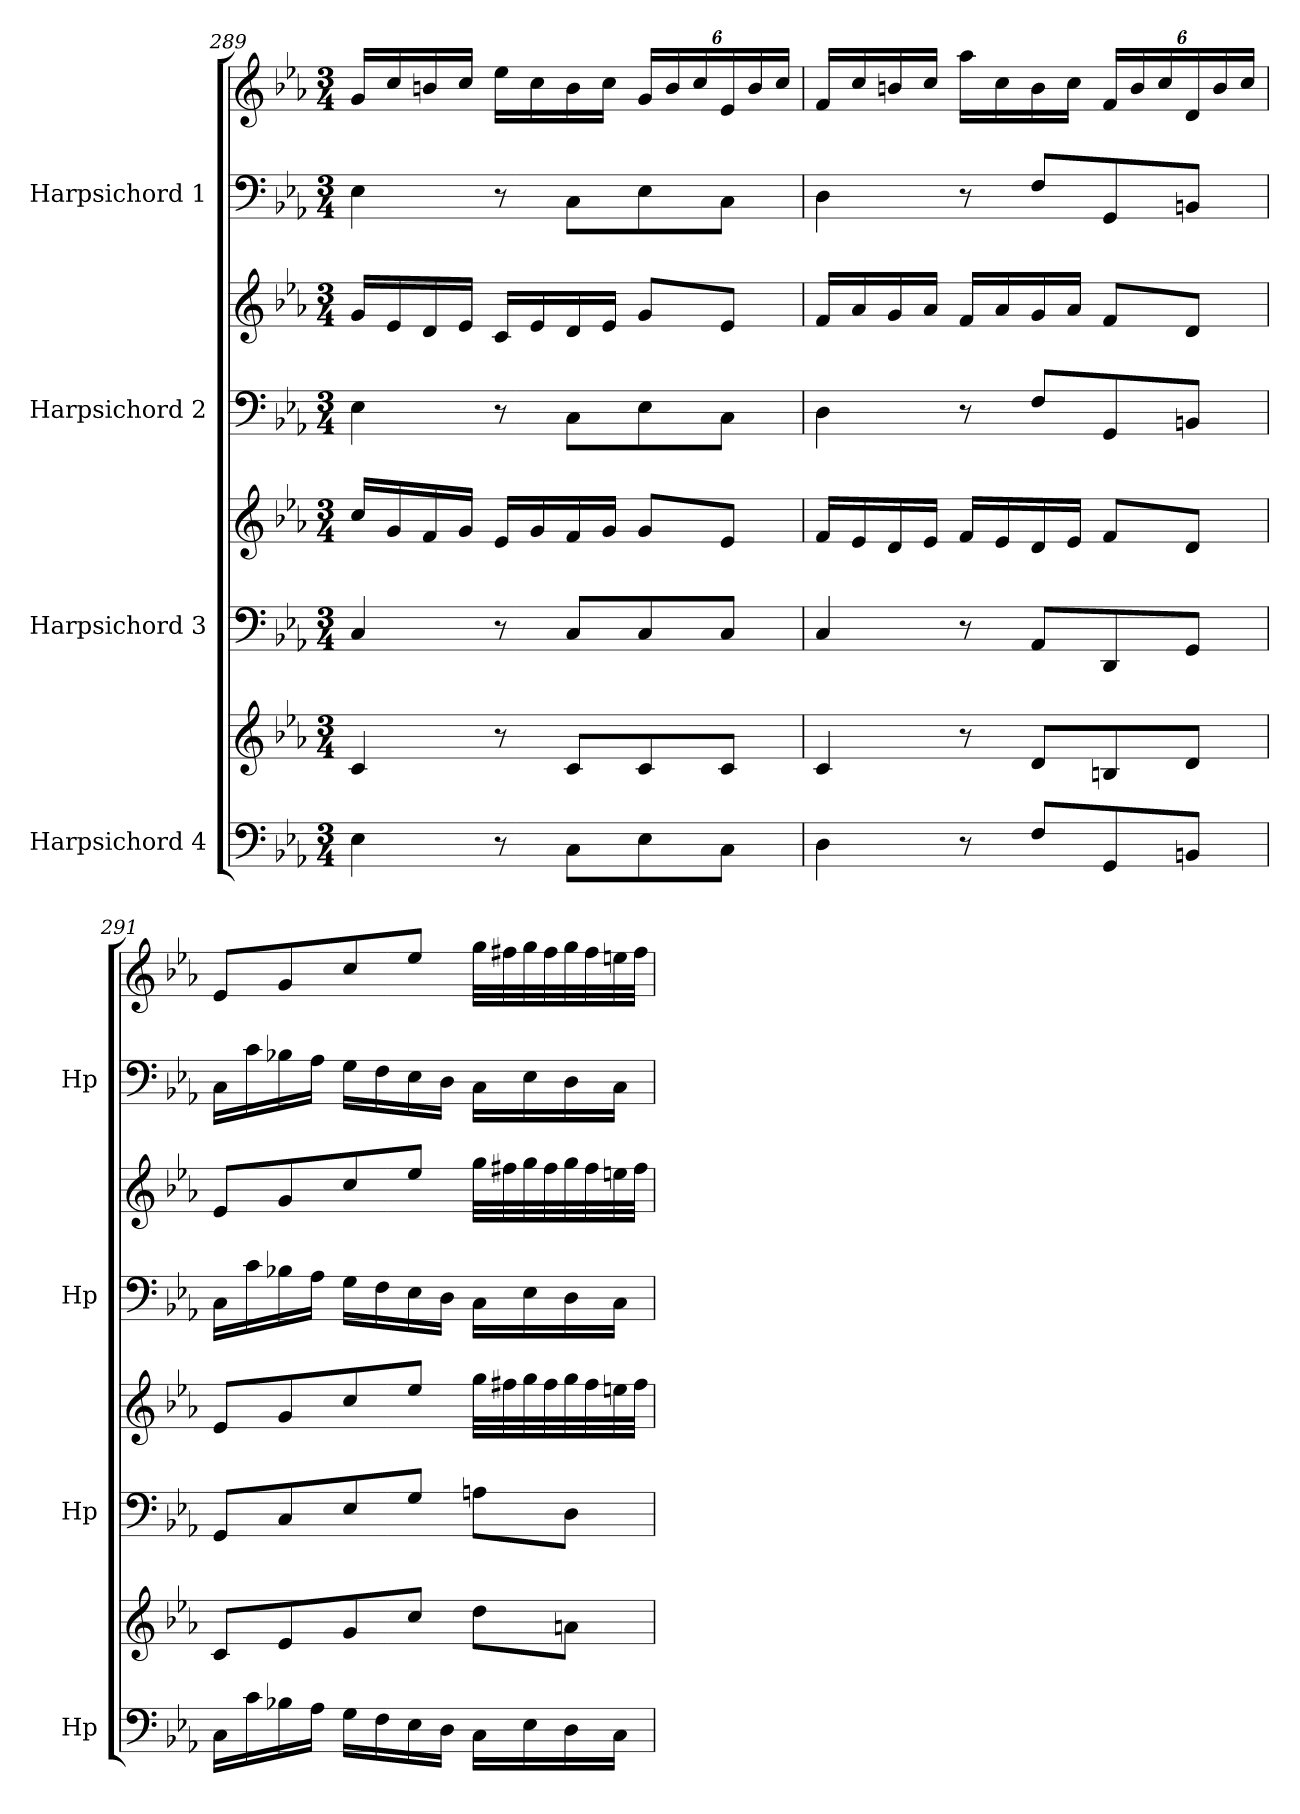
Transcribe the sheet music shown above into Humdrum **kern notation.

**kern	**kern	**kern	**kern	**kern	**kern	**kern	**kern
*part4	*part4	*part3	*part3	*part2	*part2	*part1	*part1
*staff8	*staff7	*staff6	*staff5	*staff4	*staff3	*staff2	*staff1
*I"Harpsichord 4	*	*I"Harpsichord 3	*	*I"Harpsichord 2	*	*I"Harpsichord 1	*
*I'Hp	*	*I'Hp	*	*I'Hp	*	*I'Hp	*
*clefF4	*clefG2	*clefF4	*clefG2	*clefF4	*clefG2	*clefF4	*clefG2
*k[b-e-a-]	*k[b-e-a-]	*k[b-e-a-]	*k[b-e-a-]	*k[b-e-a-]	*k[b-e-a-]	*k[b-e-a-]	*k[b-e-a-]
*M3/4	*M3/4	*M3/4	*M3/4	*M3/4	*M3/4	*M3/4	*M3/4
=289	=289	=289	=289	=289	=289	=289	=289
4E-\	4c/	4C/	16cc/LL	4E-\	16g/LL	4E-\	16g/LL
.	.	.	16g/	.	16e-/	.	16cc/
.	.	.	16f/	.	16d/	.	16bn/
.	.	.	16g/JJ	.	16e-/JJ	.	16cc/JJ
8r	8r	8r	16e-/LL	8r	16c/LL	8r	16ee-\LL
.	.	.	16g/	.	16e-/	.	16cc\
8C\L	8c/L	8C/L	16f/	8C\L	16d/	8C\L	16b\
.	.	.	16g/JJ	.	16e-/JJ	.	16cc\JJ
*	*	*	*	*	*	*	*Xbrackettup
8E-\	8c/	8C/	8g/L	8E-\	8g/L	8E-\	24g/LL
.	.	.	.	.	.	.	24b/
.	.	.	.	.	.	.	24cc/
8C\J	8c/J	8C/J	8e-/J	8C\J	8e-/J	8C\J	24e-/
.	.	.	.	.	.	.	24b/
.	.	.	.	.	.	.	24cc/JJ
!!LO:PB:g=z
=290	=290	=290	=290	=290	=290	=290	=290
4D\	4c/	4C/	16f/LL	4D\	16f/LL	4D\	16f/LL
.	.	.	16e-/	.	16a-/	.	16cc/
.	.	.	16d/	.	16g/	.	16bn/
.	.	.	16e-/JJ	.	16a-/JJ	.	16cc/JJ
8r	8r	8r	16f/LL	8r	16f/LL	8r	16aa-\LL
.	.	.	16e-/	.	16a-/	.	16cc\
8F/L	8d/L	8AA-/L	16d/	8F/L	16g/	8F/L	16b\
.	.	.	16e-/JJ	.	16a-/JJ	.	16cc\JJ
8GG/	8Bn/	8DD/	8f/L	8GG/	8f/L	8GG/	24f/LL
.	.	.	.	.	.	.	24b/
.	.	.	.	.	.	.	24cc/
8BBn/J	8d/J	8GG/J	8d/J	8BBn/J	8d/J	8BBn/J	24d/
.	.	.	.	.	.	.	24b/
.	.	.	.	.	.	.	24cc/JJ
=291	=291	=291	=291	=291	=291	=291	=291
16C\LL	8c/L	8GG/L	8e-/L	16C\LL	8e-/L	16C\LL	8e-/L
16c\	.	.	.	16c\	.	16c\	.
16B-X\	8e-/	8C/	8g/	16B-X\	8g/	16B-X\	8g/
16A-\JJ	.	.	.	16A-\JJ	.	16A-\JJ	.
16G\LL	8g/	8E-/	8cc/	16G\LL	8cc/	16G\LL	8cc/
16F\	.	.	.	16F\	.	16F\	.
16E-\	8cc/J	8G/J	8ee-/J	16E-\	8ee-/J	16E-\	8ee-/J
16D\JJ	.	.	.	16D\JJ	.	16D\JJ	.
16C\LL	8dd\L	8An\L	32gg\LLL	16C\LL	32gg\LLL	16C\LL	32gg\LLL
.	.	.	32ff#X\	.	32ff#X\	.	32ff#X\
16E-\	.	.	32gg\	16E-\	32gg\	16E-\	32gg\
.	.	.	32ff#\	.	32ff#\	.	32ff#\
16D\	8an\J	8D\J	32gg\	16D\	32gg\	16D\	32gg\
.	.	.	32ff#\	.	32ff#\	.	32ff#\
16C\JJ	.	.	32een\	16C\JJ	32een\	16C\JJ	32een\
.	.	.	32ff#\JJJ	.	32ff#\JJJ	.	32ff#\JJJ
=	=	=	=	=	=	=	=
*-	*-	*-	*-	*-	*-	*-	*-
